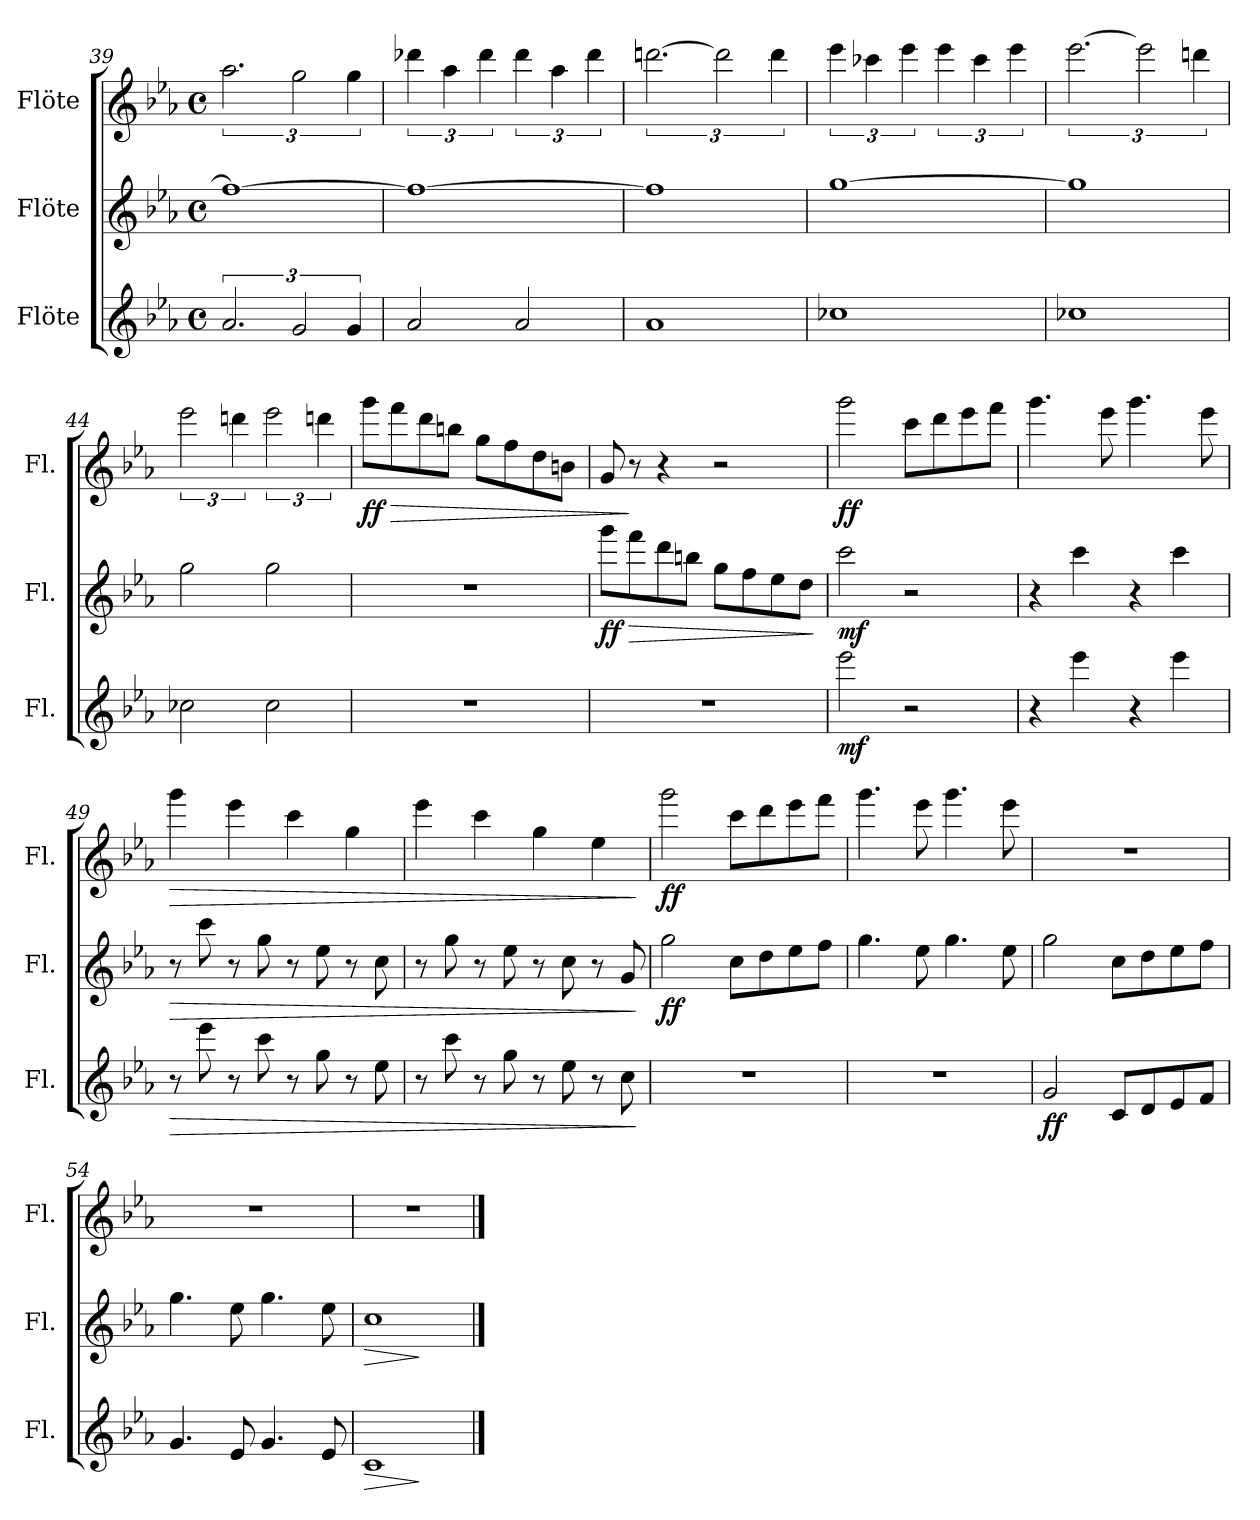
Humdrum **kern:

**kern	**dynam	**kern	**dynam	**kern	**dynam
*part3	*part3	*part2	*part2	*part1	*part1
*staff3	*staff3	*staff2	*staff2	*staff1	*staff1
*I"Flöte	*	*I"Flöte	*	*I"Flöte	*
*I'Fl.	*	*I'Fl.	*	*I'Fl.	*
*clefG2	*	*clefG2	*	*clefG2	*
*k[b-e-a-]	*	*k[b-e-a-]	*	*k[b-e-a-]	*
*M4/4	*	*M4/4	*	*M4/4	*
*met(c)	*	*met(c)	*	*met(c)	*
=39	=39	=39	=39	=39	=39
3.a-/	.	1ff_	.	3.aa-\	.
3g/	.	.	.	3gg\	.
6g/	.	.	.	6gg\	.
=40	=40	=40	=40	=40	=40
2a-/	.	1ff_	.	6ddd-X\	.
.	.	.	.	6aa-\	.
.	.	.	.	6ddd-\	.
2a-/	.	.	.	6ddd-\	.
.	.	.	.	6aa-\	.
.	.	.	.	6ddd-\	.
=41	=41	=41	=41	=41	=41
1a-	.	1ff]	.	[3.dddn\	.
.	.	.	.	3ddd\]	.
.	.	.	.	6ddd\	.
!!LO:LB:g=z
=42	=42	=42	=42	=42	=42
1cc-X	.	[1gg	.	6eee-\	.
.	.	.	.	6ccc-X\	.
.	.	.	.	6eee-\	.
.	.	.	.	6eee-\	.
.	.	.	.	6ccc-\	.
.	.	.	.	6eee-\	.
=43	=43	=43	=43	=43	=43
1cc-X	.	1gg]	.	[3.eee-\	.
.	.	.	.	3eee-\]	.
.	.	.	.	6dddn\	.
=44	=44	=44	=44	=44	=44
2cc-X\	.	2gg\	.	3eee-\	.
.	.	.	.	6dddn\	.
2cc-\	.	2gg\	.	3eee-\	.
.	.	.	.	6dddn\	.
=45	=45	=45	=45	=45	=45
!	!	!	!	!	!LO:DY:b
1r	.	1r	.	8ggg\L	ff
!	!	!	!	!	!LO:HP:b
.	.	.	.	8fff\	>
.	.	.	.	8ddd\	.
.	.	.	.	8bbn\J	.
.	.	.	.	8gg\L	.
.	.	.	.	8ff\	.
.	.	.	.	8dd\	.
.	.	.	.	8bn\J	.
!!LO:LB:g=z
=46	=46	=46	=46	=46	=46
!	!	!	!LO:DY:b	!	!
1r	.	8ggg\L	ff	8g/	.
!	!	!	!LO:HP:b	!	!
.	.	8fff\	>	8r	]
.	.	8ddd\	.	4r	.
.	.	8bbn\J	.	.	.
.	.	8gg\L	.	2r	.
.	.	8ff\	.	.	.
.	.	8ee-\	.	.	.
.	.	8dd\J	.	.	.
.	.	.	]	.	.
=47	=47	=47	=47	=47	=47
!	!LO:DY:b	!	!LO:DY:b	!	!LO:DY:b
2eee-\	mf	2ccc\	mf	2ggg\	ff
2r	.	2r	.	8ccc\L	.
.	.	.	.	8ddd\	.
.	.	.	.	8eee-\	.
.	.	.	.	8fff\J	.
=48	=48	=48	=48	=48	=48
4r	.	4r	.	4.ggg\	.
4eee-\	.	4ccc\	.	.	.
.	.	.	.	8eee-\	.
4r	.	4r	.	4.ggg\	.
4eee-\	.	4ccc\	.	.	.
.	.	.	.	8eee-\	.
=49	=49	=49	=49	=49	=49
!	!LO:HP:b	!	!LO:HP:b	!	!LO:HP:b
8r	>	8r	>	4ggg\	>
8eee-\	.	8ccc\	.	.	.
8r	.	8r	.	4eee-\	.
8ccc\	.	8gg\	.	.	.
8r	.	8r	.	4ccc\	.
8gg\	.	8ee-\	.	.	.
8r	.	8r	.	4gg\	.
8ee-\	.	8cc\	.	.	.
=50	=50	=50	=50	=50	=50
8r	.	8r	.	4eee-\	.
8ccc\	.	8gg\	.	.	.
8r	.	8r	.	4ccc\	.
8gg\	.	8ee-\	.	.	.
8r	.	8r	.	4gg\	.
8ee-\	.	8cc\	.	.	.
8r	.	8r	.	4ee-\	.
8cc\	.	8g/	.	.	.
.	]	.	]	.	]
!!LO:LB:g=z
=51	=51	=51	=51	=51	=51
!	!	!	!LO:DY:b	!	!LO:DY:b
1r	.	2gg\	ff	2ggg\	ff
.	.	8cc\L	.	8ccc\L	.
.	.	8dd\	.	8ddd\	.
.	.	8ee-\	.	8eee-\	.
.	.	8ff\J	.	8fff\J	.
=52	=52	=52	=52	=52	=52
1r	.	4.gg\	.	4.ggg\	.
.	.	8ee-\	.	8eee-\	.
.	.	4.gg\	.	4.ggg\	.
.	.	8ee-\	.	8eee-\	.
=53	=53	=53	=53	=53	=53
!	!LO:DY:b	!	!	!	!
2g/	ff	2gg\	.	1r	.
8c/L	.	8cc\L	.	.	.
8d/	.	8dd\	.	.	.
8e-/	.	8ee-\	.	.	.
8f/J	.	8ff\J	.	.	.
=54	=54	=54	=54	=54	=54
4.g/	.	4.gg\	.	1r	.
8e-/	.	8ee-\	.	.	.
4.g/	.	4.gg\	.	.	.
8e-/	.	8ee-\	.	.	.
=55	=55	=55	=55	=55	=55
!	!LO:HP:b	!	!LO:HP:b	!	!
1c	>	1cc	>	1r	.
.	]	.	]	.	.
==	==	==	==	==	==
*-	*-	*-	*-	*-	*-
